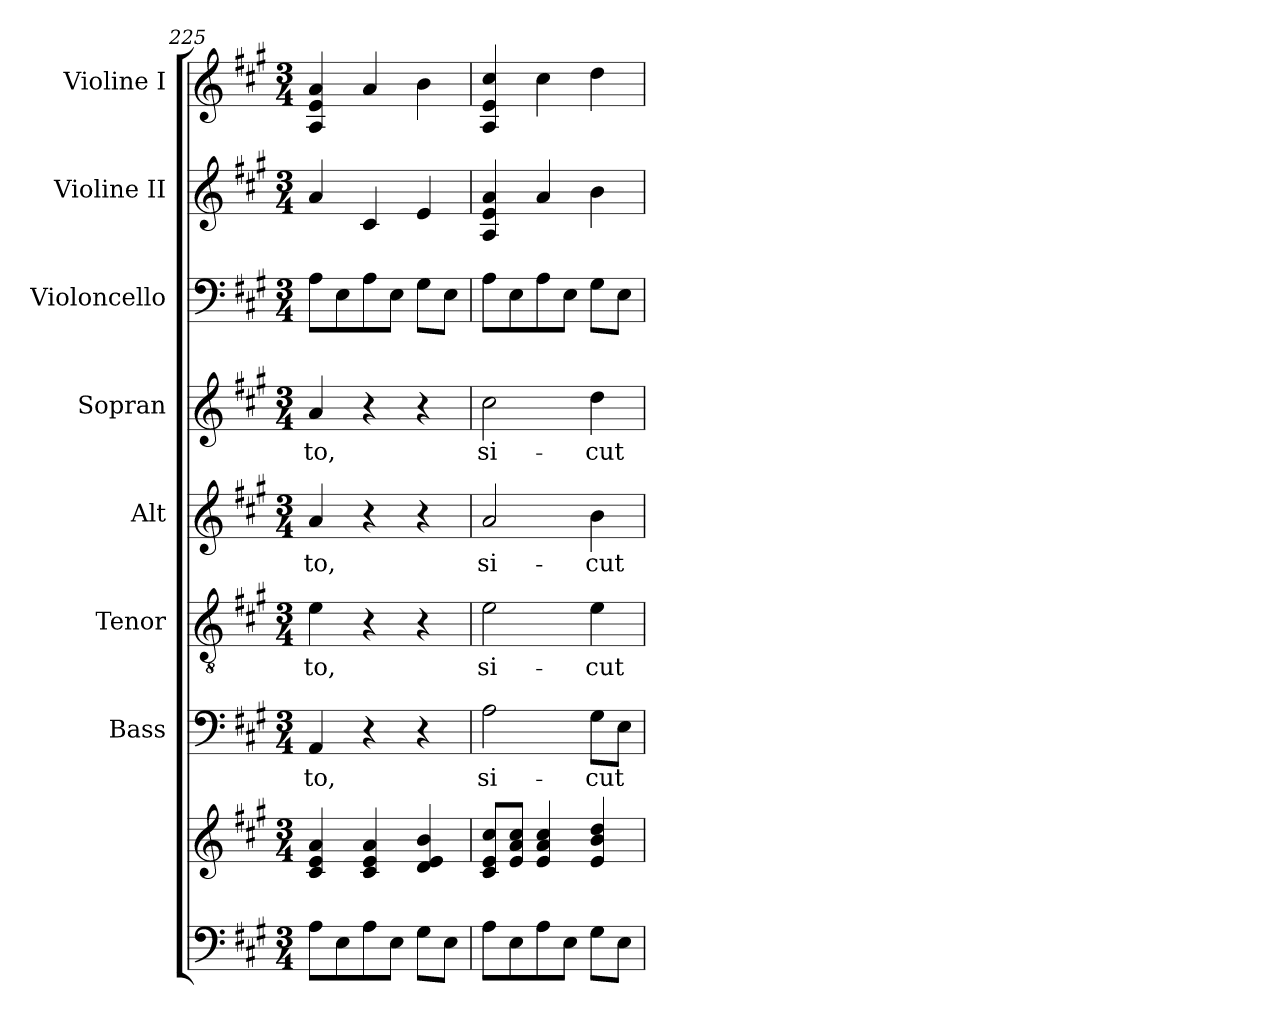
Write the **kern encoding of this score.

**kern	**kern	**kern	**text	**kern	**text	**kern	**text	**kern	**text	**kern	**kern	**kern
*part8	*part8	*part7	*part7	*part6	*part6	*part5	*part5	*part4	*part4	*part3	*part2	*part1
*staff9	*staff8	*staff7	*staff7	*staff6	*staff6	*staff5	*staff5	*staff4	*staff4	*staff3	*staff2	*staff1
*	*	*I"Bass	*	*I"Tenor	*	*I"Alt	*	*I"Sopran	*	*I"Violoncello	*I"Violine II	*I"Violine I
*	*	*I'B.	*	*I'T.	*	*I'A.	*	*I'S.	*	*I'Vc.	*I'Vl. II	*I'Vl. I
*clefF4	*clefG2	*clefF4	*	*clefGv2	*	*clefG2	*	*clefG2	*	*clefF4	*clefG2	*clefG2
*	*	*	*	*	*	*	*	*	*	*ITrd7c12	*	*
*k[f#c#g#]	*k[f#c#g#]	*k[f#c#g#]	*	*k[f#c#g#]	*	*k[f#c#g#]	*	*k[f#c#g#]	*	*k[f#c#g#]	*k[f#c#g#]	*k[f#c#g#]
*A:	*A:	*A:	*	*A:	*	*A:	*	*A:	*	*A:	*A:	*A:
*M3/4	*M3/4	*M3/4	*	*M3/4	*	*M3/4	*	*M3/4	*	*M3/4	*M3/4	*M3/4
=225	=225	=225	=225	=225	=225	=225	=225	=225	=225	=225	=225	=225
!	!	!	!LO:LY:b	!	!LO:LY:b	!	!LO:LY:b	!	!LO:LY:b	!	!	!
8A\L	4c#/ 4e/ 4a/	4AA/	-to,	4e\	-to,	4a/	-to,	4a/	-to,	8AA\L	4a/	4A/ 4e/ 4a/
8E\	.	.	.	.	.	.	.	.	.	8EE\	.	.
8A\	4c#/ 4e/ 4a/	4r	.	4r	.	4r	.	4r	.	8AA\	4c#/	4a/
8E\J	.	.	.	.	.	.	.	.	.	8EE\J	.	.
8G#\L	4d/ 4e/ 4b/	4r	.	4r	.	4r	.	4r	.	8GG#\L	4e/	4b\
8E\J	.	.	.	.	.	.	.	.	.	8EE\J	.	.
!!LO:PB:g=z
=226	=226	=226	=226	=226	=226	=226	=226	=226	=226	=226	=226	=226
!	!	!	!LO:LY:b	!	!LO:LY:b	!	!LO:LY:b	!	!LO:LY:b	!	!	!
8A\L	8c#/ 8e/ 8cc#/L	2A\	si-	2e\	si-	2a/	si-	2cc#\	si-	8AA\L	4A/ 4e/ 4a/	4A/ 4e/ 4cc#/
8E\	8e/ 8a/ 8cc#/J	.	.	.	.	.	.	.	.	8EE\	.	.
8A\	4e/ 4a/ 4cc#/	.	.	.	.	.	.	.	.	8AA\	4a/	4cc#\
8E\J	.	.	.	.	.	.	.	.	.	8EE\J	.	.
!	!	!	!LO:LY:b	!	!LO:LY:b	!	!LO:LY:b	!	!LO:LY:b	!	!	!
8G#\L	4e/ 4b/ 4dd/	8G#\L	-cut	4e\	-cut	4b\	-cut	4dd\	-cut	8GG#\L	4b\	4dd\
8E\J	.	8E\J	.	.	.	.	.	.	.	8EE\J	.	.
=	=	=	=	=	=	=	=	=	=	=	=	=
*-	*-	*-	*-	*-	*-	*-	*-	*-	*-	*-	*-	*-
